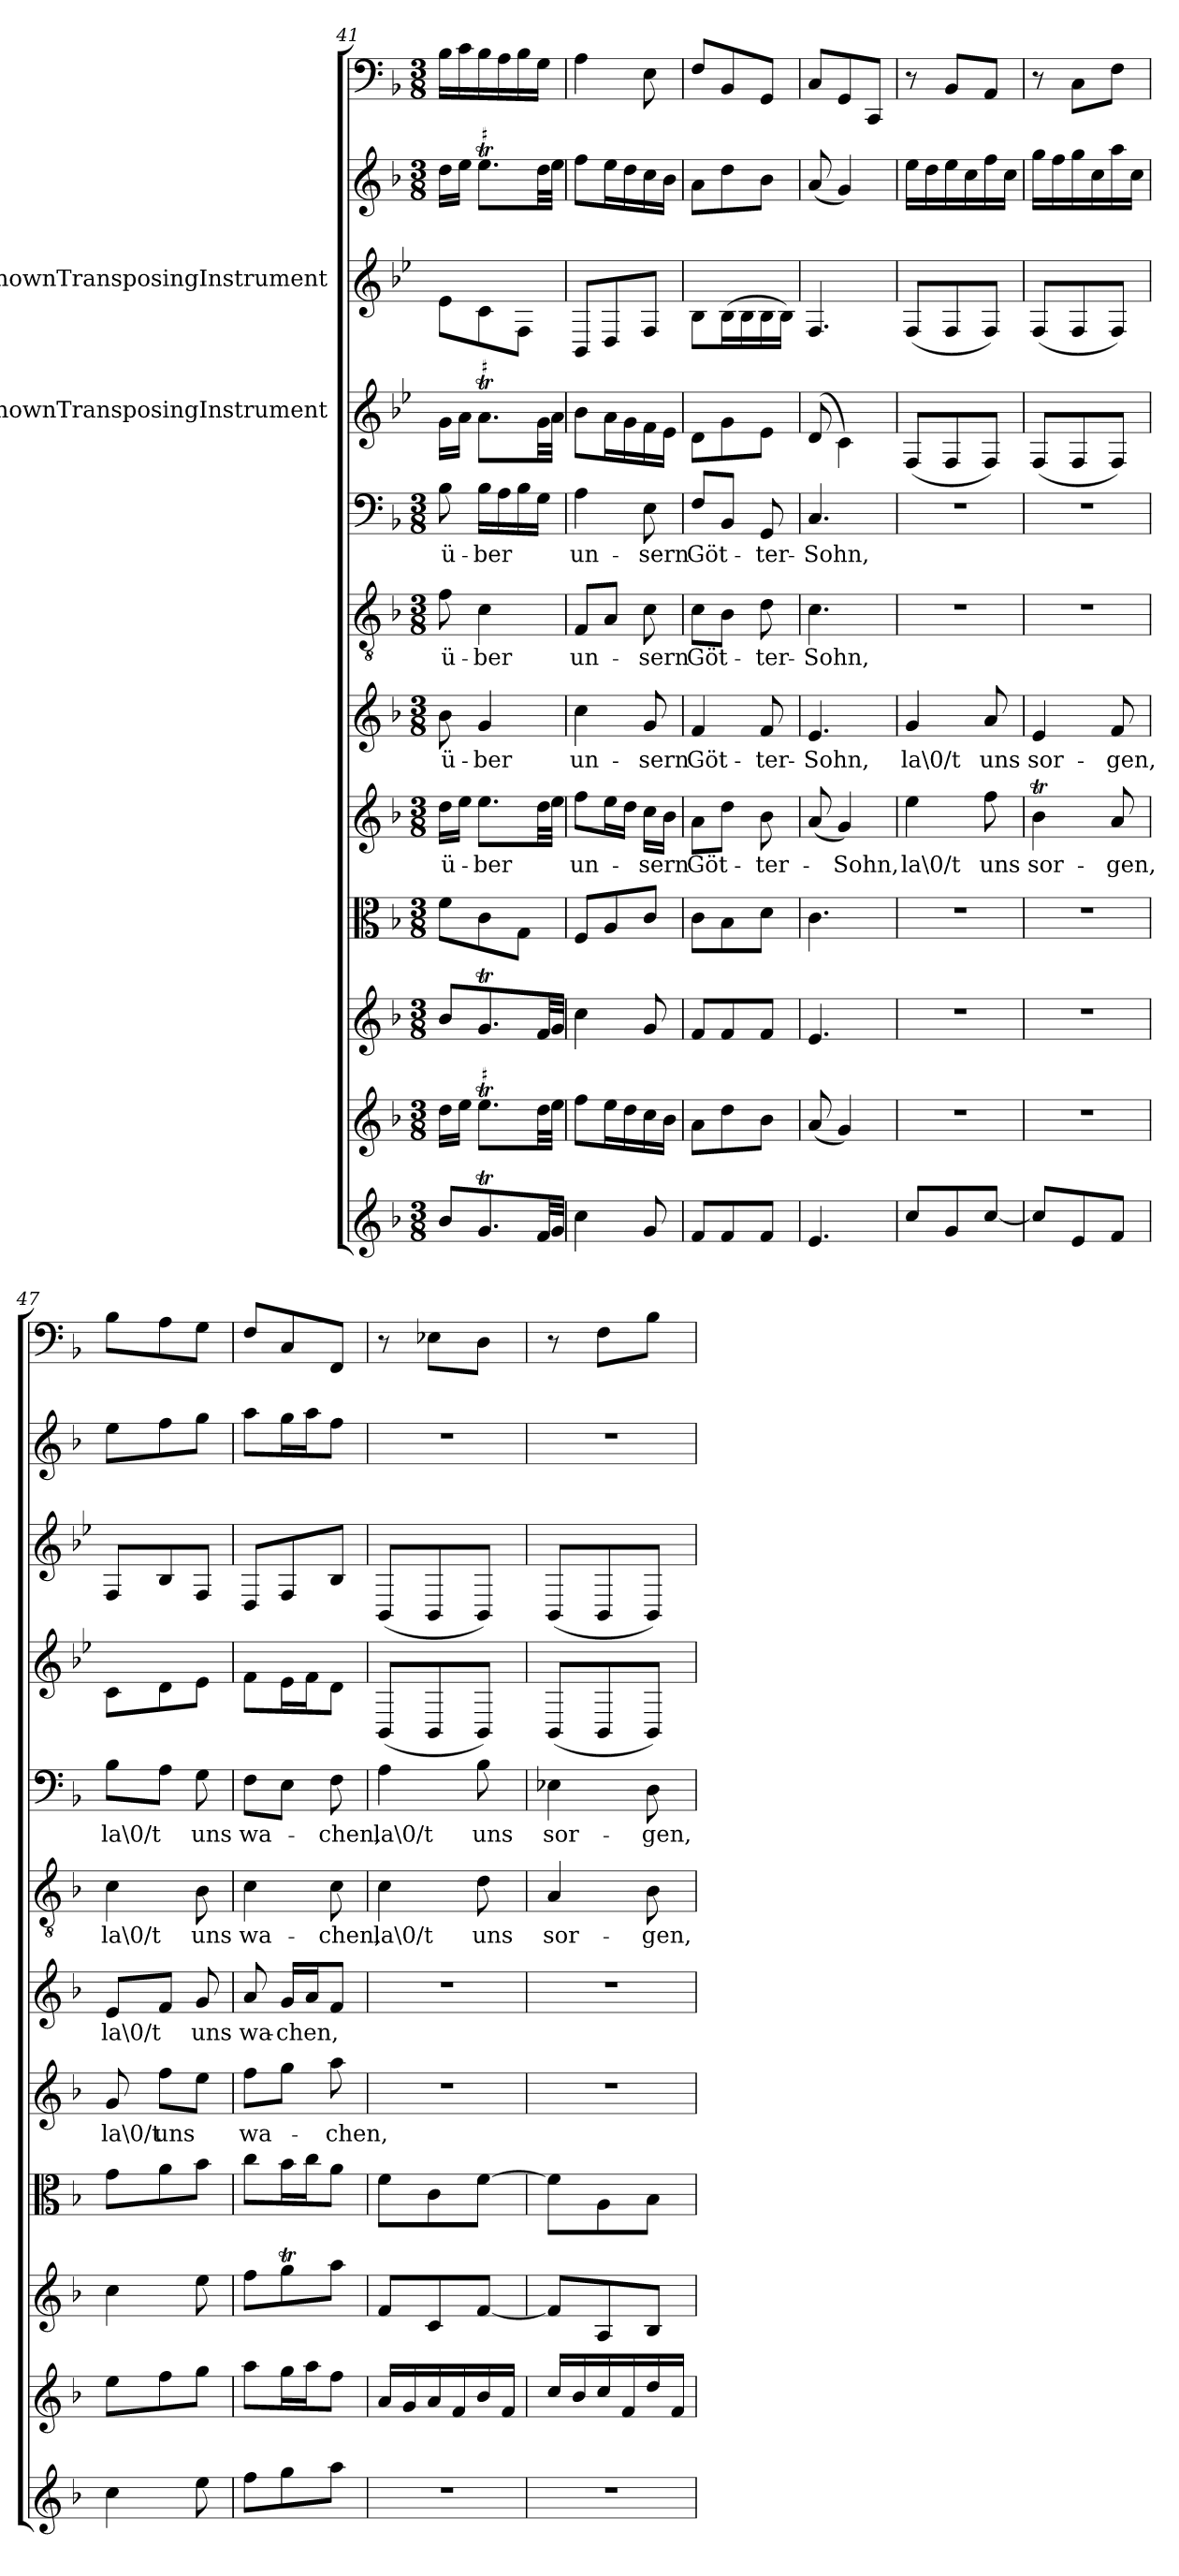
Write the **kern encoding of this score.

**kern	**kern	**kern	**kern	**kern	**text	**kern	**text	**kern	**text	**kern	**text	**kern	**kern	**kern	**kern
*part12	*part11	*part10	*part9	*part8	*part8	*part7	*part7	*part6	*part6	*part5	*part5	*part4	*part3	*part2	*part1
*staff12	*staff11	*staff10	*staff9	*staff8	*staff8	*staff7	*staff7	*staff6	*staff6	*staff5	*staff5	*staff4	*staff3	*staff2	*staff1
*	*	*	*	*	*	*	*	*	*	*	*	*I"UnknownTransposingInstrument	*I"UnknownTransposingInstrument	*	*
*clefG2	*clefG2	*clefG2	*clefC3	*clefG2	*	*clefG2	*	*clefGv2	*	*clefF4	*	*clefG2	*clefG2	*clefG2	*clefF4
*	*	*	*	*	*	*	*	*	*	*	*	*ITrd-4c-7	*ITrd-4c-7	*	*
*k[b-]	*k[b-]	*k[b-]	*k[b-]	*k[b-]	*	*k[b-]	*	*k[b-]	*	*k[b-]	*	*k[b-]	*k[b-]	*k[b-]	*k[b-]
*F:	*F:	*F:	*F:	*F:	*	*F:	*	*F:	*	*F:	*	*	*	*F:	*F:
*M3/8	*M3/8	*M3/8	*M3/8	*M3/8	*	*M3/8	*	*M3/8	*	*M3/8	*	*	*	*M3/8	*M3/8
=41	=41	=41	=41	=41	=41	=41	=41	=41	=41	=41	=41	=41	=41	=41	=41
8b-/L	16dd\LL	8b-/L	8f\L	16dd\LL	ü-	8b-\	ü-	8f\	ü-	8B-\	ü-	16dd\LL	8b-\L	16dd\LL	16B-\LL
.	16ee\JJ	.	.	16ee\JJ	.	.	.	.	.	.	.	16ee\JJ	.	16ee\JJ	16c\
!	!LO:TR:acc=#	!	!	!	!	!	!	!	!	!	!	!LO:TR:acc=#	!	!LO:TR:acc=#	!
8.gT/	8.eeT\L	8.gT/	8c\	8.ee\L	-ber	4g/	-ber	4c\	-ber	16B-\LL	-ber	8.eeT\L	8g\	8.eeT\L	16B-\
.	.	.	.	.	.	.	.	.	.	16A\	.	.	.	.	16A\
.	.	.	8G\J	.	.	.	.	.	.	16B-\	.	.	8c\J	.	16B-\
32f/LL	32dd\LL	32f/LL	.	32dd\LL	.	.	.	.	.	16G\JJ	.	32dd\LL	.	32dd\LL	16G\JJ
32g/JJJ	32ee\JJJ	32g/JJJ	.	32ee\JJJ	.	.	.	.	.	.	.	32ee\JJJ	.	32ee\JJJ	.
=42	=42	=42	=42	=42	=42	=42	=42	=42	=42	=42	=42	=42	=42	=42	=42
4cc\	8ff\L	4cc\	8F/L	8ff\L	un-	4cc\	un-	8F/L	un-	4A\	un-	8ff\L	8F/L	8ff\L	4A\
.	16ee\L	.	8A/	16ee\L	.	.	.	8A/J	.	.	.	16ee\L	8A/	16ee\L	.
.	16dd\	.	.	16dd\JJ	.	.	.	.	.	.	.	16dd\	.	16dd\	.
8g/	16cc\	8g/	8c/J	16cc\LL	-sern	8g/	-sern	8c\	-sern	8E\	-sern	16cc\	8c/J	16cc\	8E\
.	16b-\JJ	.	.	16b-\JJ	.	.	.	.	.	.	.	16b-\JJ	.	16b-\JJ	.
=43	=43	=43	=43	=43	=43	=43	=43	=43	=43	=43	=43	=43	=43	=43	=43
8f/L	8a\L	8f/L	8c\L	8a\L	Göt-	4f/	Göt-	8c\L	Göt-	8F/L	Göt-	8a\L	8f\L	8a\L	8F/L
8f/	8dd\	8f/	8B-\	8dd\J	.	.	.	8B-\J	.	8BB-/J	.	8dd\	(16f\L	8dd\	8BB-/
.	.	.	.	.	.	.	.	.	.	.	.	.	16f\	.	.
8f/J	8b-\J	8f/J	8d\J	8b-\	-ter-	8f/	-ter-	8d\	-ter-	8GG/	-ter-	8b-\J	16f\	8b-\J	8GG/J
.	.	.	.	.	.	.	.	.	.	.	.	.	16f\JJ)	.	.
=44	=44	=44	=44	=44	=44	=44	=44	=44	=44	=44	=44	=44	=44	=44	=44
4.e/	(8a/	4.e/	4.c\	(8a/	.	4.e/	-Sohn,	4.c\	-Sohn,	4.C/	-Sohn,	(8a/	4.c/	(8a/	8C/L
.	4g/)	.	.	4g/)	-Sohn,	.	.	.	.	.	.	4g\)	.	4g/)	8GG/
.	.	.	.	.	.	.	.	.	.	.	.	.	.	.	8CC/J
=45	=45	=45	=45	=45	=45	=45	=45	=45	=45	=45	=45	=45	=45	=45	=45
8cc/L	4.r	4.r	4.r	4ee\	la\0/t	4g/	la\0/t	4.r	.	4.r	.	(8c/L	(8c/L	16ee\LL	8r
.	.	.	.	.	.	.	.	.	.	.	.	.	.	16dd\	.
8g/	.	.	.	.	.	.	.	.	.	.	.	8c/	8c/	16ee\	8BB-/L
.	.	.	.	.	.	.	.	.	.	.	.	.	.	16cc\	.
[8cc/J	.	.	.	8ff\	uns	8a/	uns	.	.	.	.	8c/J)	8c/J)	16ff\	8AA/J
.	.	.	.	.	.	.	.	.	.	.	.	.	.	16cc\JJ	.
=46	=46	=46	=46	=46	=46	=46	=46	=46	=46	=46	=46	=46	=46	=46	=46
8cc/L]	4.r	4.r	4.r	4b-T\	sor-	4e/	sor-	4.r	.	4.r	.	(8c/L	(8c/L	16gg\LL	8r
.	.	.	.	.	.	.	.	.	.	.	.	.	.	16ff\	.
8e/	.	.	.	.	.	.	.	.	.	.	.	8c/	8c/	16gg\	8C\L
.	.	.	.	.	.	.	.	.	.	.	.	.	.	16cc\	.
8f/J	.	.	.	8a/	-gen,	8f/	-gen,	.	.	.	.	8c/J)	8c/J)	16aa\	8F\J
.	.	.	.	.	.	.	.	.	.	.	.	.	.	16cc\JJ	.
=47	=47	=47	=47	=47	=47	=47	=47	=47	=47	=47	=47	=47	=47	=47	=47
4cc\	8ee\L	4cc\	8g\L	8g/	la\0/t	8e/L	la\0/t	4c\	la\0/t	8B-\L	la\0/t	8g\L	8c/L	8ee\L	8B-\L
.	8ff\	.	8a\	8ff\L	uns	8f/J	.	.	.	8A\J	.	8a\	8f/	8ff\	8A\
8ee\	8gg\J	8ee\	8b-\J	8ee\J	.	8g/	uns	8B-\	uns	8G\	uns	8b-\J	8c/J	8gg\J	8G\J
=48	=48	=48	=48	=48	=48	=48	=48	=48	=48	=48	=48	=48	=48	=48	=48
8ff\L	8aa\L	8ff\L	8cc\L	8ff\L	wa-	8a/	wa-	4c\	wa-	8F\L	wa-	8cc\L	8A/L	8aa\L	8F/L
8gg\	16gg\L	8ggT\	16b-\L	8gg\J	.	16g/LL	-chen,	.	.	8E\J	.	16b-\L	8c/	16gg\L	8C/
.	16aa\J	.	16cc\J	.	.	16a/J	.	.	.	.	.	16cc\J	.	16aa\J	.
8aa\J	8ff\J	8aa\J	8a\J	8aa\	-chen,	8f/J	.	8c\	-chen,	8F\	-chen,	8a\J	8f/J	8ff\J	8FF/J
=49	=49	=49	=49	=49	=49	=49	=49	=49	=49	=49	=49	=49	=49	=49	=49
4.r	16a/LL	8f/L	8f\L	4.r	.	4.r	.	4c\	la\0/t	4A\	la\0/t	(8F/L	(8F/L	4.r	8r
.	16g/	.	.	.	.	.	.	.	.	.	.	.	.	.	.
.	16a/	8c/	8c\	.	.	.	.	.	.	.	.	8F/	8F/	.	8E-X\L
.	16f/	.	.	.	.	.	.	.	.	.	.	.	.	.	.
.	16b-/	[8f/J	[8f\J	.	.	.	.	8d\	uns	8B-\	uns	8F/J)	8F/J)	.	8D\J
.	16f/JJ	.	.	.	.	.	.	.	.	.	.	.	.	.	.
=50	=50	=50	=50	=50	=50	=50	=50	=50	=50	=50	=50	=50	=50	=50	=50
4.r	16cc/LL	8f/L]	8f\L]	4.r	.	4.r	.	4A/	sor-	4E-X\	sor-	(8F/L	(8F/L	4.r	8r
.	16b-/	.	.	.	.	.	.	.	.	.	.	.	.	.	.
.	16cc/	8A/	8A\	.	.	.	.	.	.	.	.	8F/	8F/	.	8F\L
.	16f/	.	.	.	.	.	.	.	.	.	.	.	.	.	.
.	16dd/	8B-/J	8B-\J	.	.	.	.	8B-\	-gen,	8D\	-gen,	8F/J)	8F/J)	.	8B-\J
.	16f/JJ	.	.	.	.	.	.	.	.	.	.	.	.	.	.
=	=	=	=	=	=	=	=	=	=	=	=	=	=	=	=
*-	*-	*-	*-	*-	*-	*-	*-	*-	*-	*-	*-	*-	*-	*-	*-
